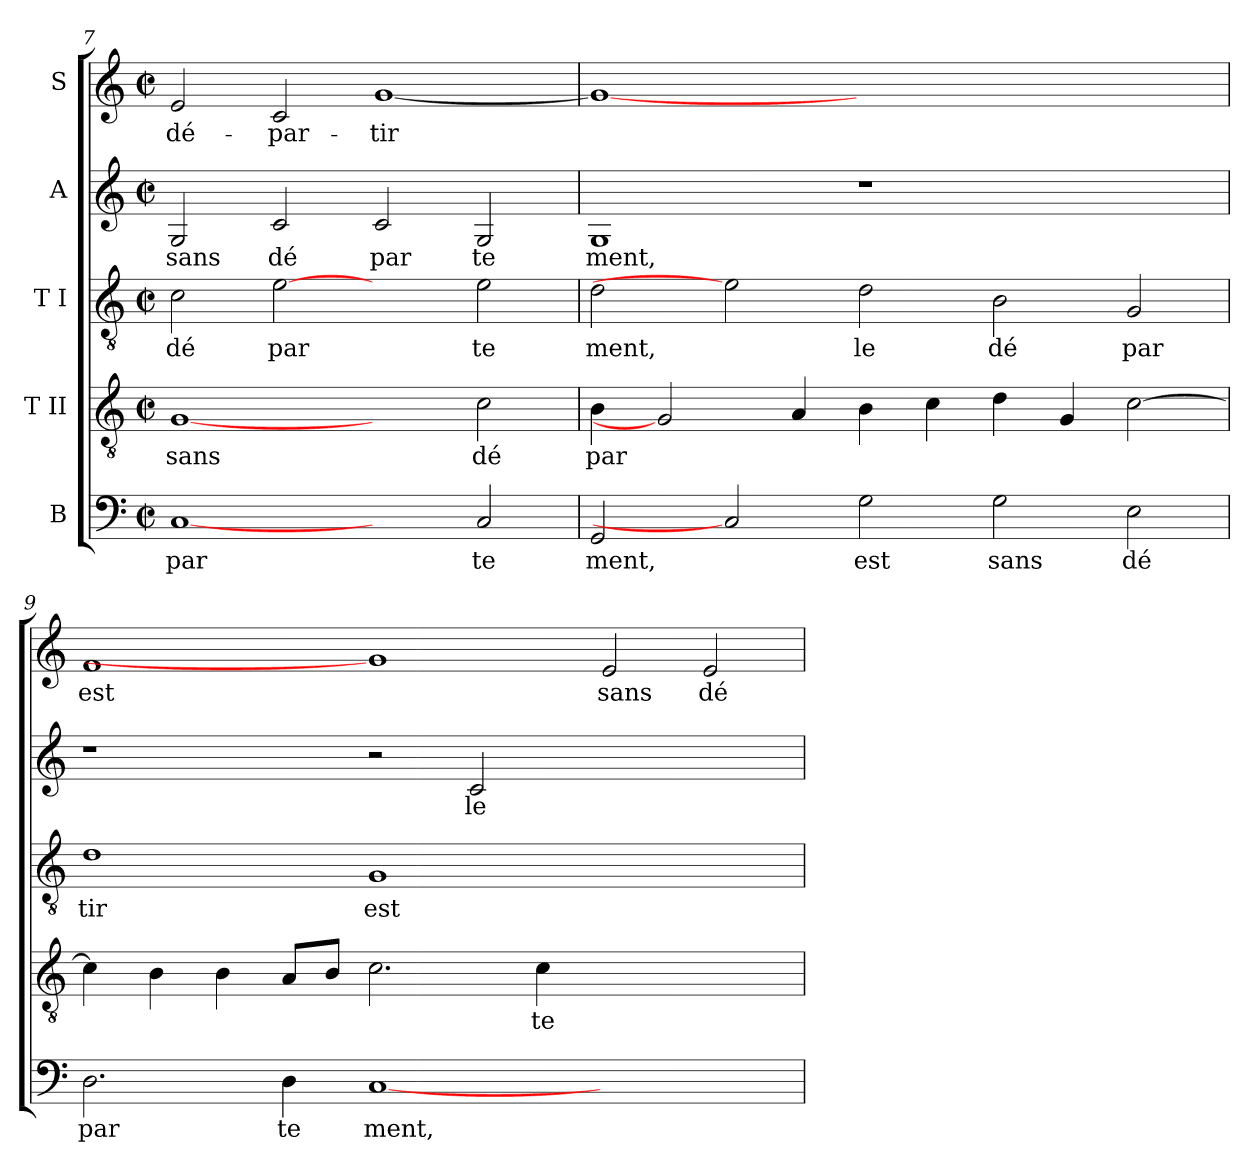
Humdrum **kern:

**kern	**text	**kern	**text	**kern	**text	**kern	**text	**kern	**text
*part5	*part5	*part4	*part4	*part3	*part3	*part2	*part2	*part1	*part1
*staff5	*staff5	*staff4	*staff4	*staff3	*staff3	*staff2	*staff2	*staff1	*staff1
*I"B	*	*I"T II	*	*I"T I	*	*I"A	*	*I"S	*
*clefF4	*	*clefGv2	*	*clefGv2	*	*clefG2	*	*clefG2	*
*M2/2	*	*M2/2	*	*M2/2	*	*M2/2	*	*M2/2	*
*met(c|)	*	*met(c|)	*	*met(c|)	*	*met(c|)	*	*met(c|)	*
=7	=7	=7	=7	=7	=7	=7	=7	=7	=7
!	!LO:LY:b:cj	!	!LO:LY:b:cj	!	!LO:LY:b:cj	!	!LO:LY:b:cj	!	!LO:LY:b:cj
[1C	par	[1G	sans	2c\	dé	2G/	sans	2e/	dé-
!	!	!	!	!	!LO:LY:b:cj	!	!LO:LY:b:cj	!	!LO:LY:b:cj
.	.	.	.	[2e	par	2c/	dé	2c/	-par-
!	!	!	!	!	!	!	!LO:LY:b:cj	!	!LO:LY:b:cj
2ryy	.	2ryy	.	2ryy	.	2c/	par	[<1g	-tir
!	!LO:LY:b:cj	!	!LO:LY:b:cj	!	!LO:LY:b:cj	!	!LO:LY:b:cj	!	!
2C/	te	2c\	dé	2e\	te	2G/	te	.	.
=8	=8	=8	=8	=8	=8	=8	=8	=8	=8
!	!LO:LY:b:cj	!	!LO:LY:b	!	!LO:LY:b:cj	!	!LO:LY:b:cj	!	!
2GG/	ment,	4B\	par	2d\	ment,	1G	ment,	1g_	.
.	.	2G]	.	.	.	.	.	.	.
2C]	.	.	.	2e]	.	.	.	.	.
.	.	4A/	.	.	.	.	.	.	.
!	!LO:LY:b:cj	!	!	!	!LO:LY:b:cj	!	!	!	!
2G\	est	4B\	.	2d\	le	1r	.	1.ryy	.
.	.	4c\	.	.	.	.	.	.	.
!	!LO:LY:b:cj	!	!	!	!LO:LY:b:cj	!	!	!	!
2G\	sans	4d\	.	2B\	dé	.	.	.	.
.	.	4G/	.	.	.	.	.	.	.
!	!LO:LY:b:cj	!	!	!	!LO:LY:b:cj	!	!	!	!
2E\	dé	[>2c\	.	2G/	par	2ryy	.	.	.
=9	=9	=9	=9	=9	=9	=9	=9	=9	=9
!	!LO:LY:b:cj	!	!	!	!LO:LY:b:cj	!	!	!	!LO:LY:b:cj
2.D\	par	4c\]	.	1d	tir	1r	.	1f	est
.	.	4B\	.	.	.	.	.	.	.
.	.	4B\	.	.	.	.	.	.	.
!	!LO:LY:b:cj	!	!	!	!	!	!	!	!
4D\	te	8A/L	.	.	.	.	.	.	.
.	.	8B/J	.	.	.	.	.	.	.
!	!LO:LY:b	!	!	!	!LO:LY:b:cj	!	!	!	!
[<1C	ment,	2.c\	.	1G	est	2r	.	1g]	.
!	!	!	!	!	!	!	!LO:LY:b:cj	!	!
.	.	.	.	.	.	2c/	le	.	.
!	!	!	!LO:LY:b:cj	!	!	!	!	!	!
.	.	4c\	te	.	.	.	.	.	.
!	!	!	!	!	!	!	!	!	!LO:LY:b:cj
1ryy	.	1ryy	.	1ryy	.	1ryy	.	2e/	sans
!	!	!	!	!	!	!	!	!	!LO:LY:b:cj
.	.	.	.	.	.	.	.	2e/	dé-
=	=	=	=	=	=	=	=	=	=
*-	*-	*-	*-	*-	*-	*-	*-	*-	*-
